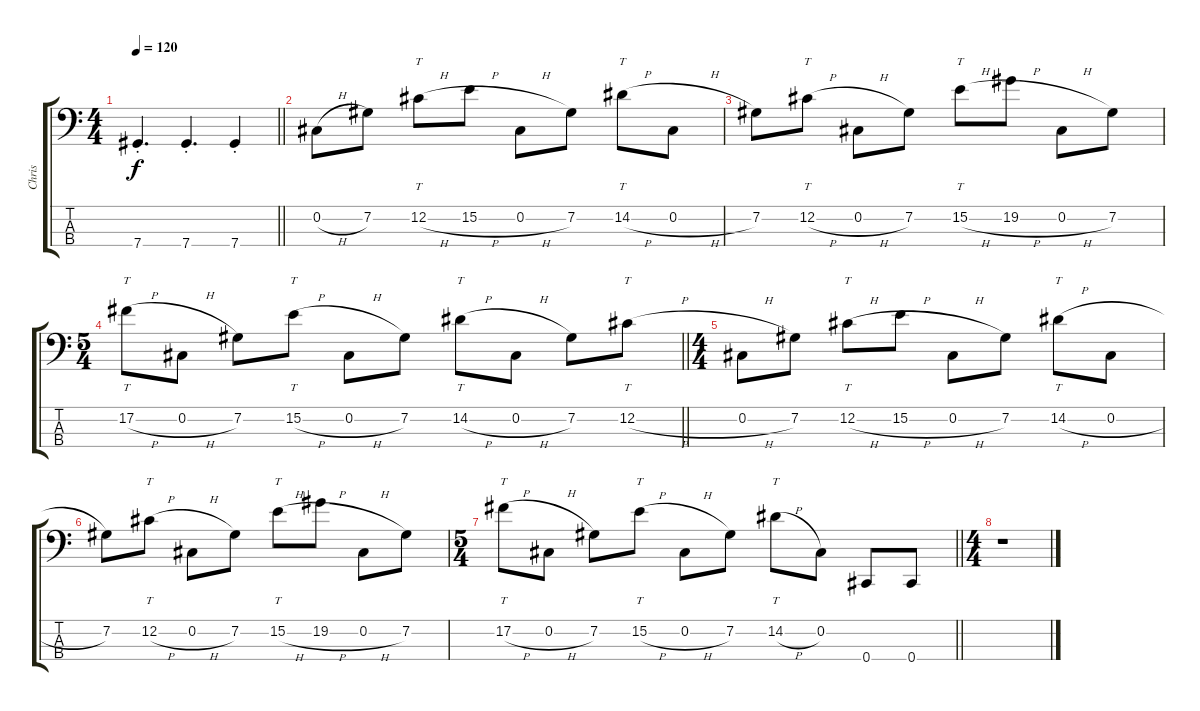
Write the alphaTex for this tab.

\track ("Chris" "Chris") {instrument electricbasspick}
\staff {score tabs}
\tuning (Gb2 Db2 Ab1 Db1) {hide}
\ts (4 4)
\tempo 120
\clef f4
\barLineRight lightlight
\ks c
7.4{st}.4{d dy f} 7.4{st}.4{d} 7.4{st}.4 |
0.2{h}.8 7.2.8 12.2{h}.8{tt} 15.2{h}.8 0.2{h}.8 7.2.8 14.2{h}.8{tt} 0.2{h}.8 |
7.2.8 12.2{h}.8{tt} 0.2{h}.8 7.2.8 15.2{h}.8{tt} 19.2{h}.8 0.2{h}.8 7.2.8 |
\ts (5 4)
\barLineRight lightlight
17.2{h}.8{tt} 0.2{h}.8 7.2.8 15.2{h}.8{tt} 0.2{h}.8 7.2.8 14.2{h}.8{tt} 0.2{h}.8 7.2.8 12.2{h}.8{tt} |
\ts (4 4)
0.2{h}.8 7.2.8 12.2{h}.8{tt} 15.2{h}.8 0.2{h}.8 7.2.8 14.2{h}.8{tt} 0.2{h}.8 |
7.2.8 12.2{h}.8{tt} 0.2{h}.8 7.2.8 15.2{h}.8{tt} 19.2{h}.8 0.2{h}.8 7.2.8 |
\ts (5 4)
\barLineRight lightlight
17.2{h}.8{tt} 0.2{h}.8 7.2.8 15.2{h}.8{tt} 0.2{h}.8 7.2.8 14.2{h}.8{tt} 0.2.8 0.4.8 0.4.8 |
\ts (4 4)
r.1
